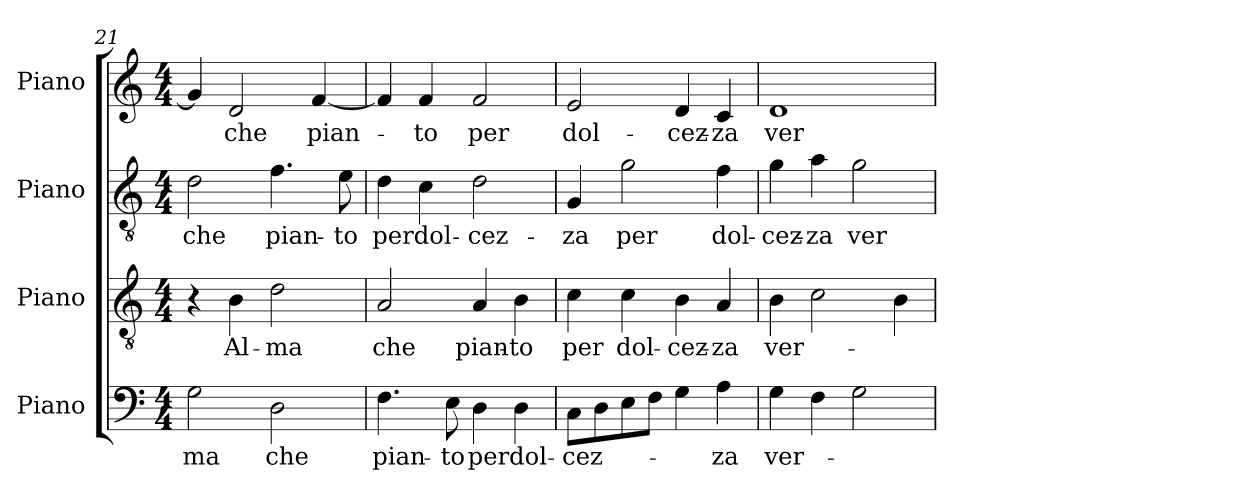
**kern	**text	**kern	**text	**kern	**text	**kern	**text
*part4	*part4	*part3	*part3	*part2	*part2	*part1	*part1
*staff4	*staff4	*staff3	*staff3	*staff2	*staff2	*staff1	*staff1
*I"Piano	*	*I"Piano	*	*I"Piano	*	*I"Piano	*
*I'Pno.	*	*I'Pno.	*	*I'Pno.	*	*I'Pno.	*
*clefF4	*	*clefGv2	*	*clefGv2	*	*clefG2	*
*	*	*ITrd7c12	*	*ITrd7c12	*	*	*
*k[]	*	*k[]	*	*k[]	*	*k[]	*
*C:	*	*C:	*	*C:	*	*C:	*
*M4/4	*	*M4/4	*	*M4/4	*	*M4/4	*
=21	=21	=21	=21	=21	=21	=21	=21
!	!LO:LY:b:color=#000000	!	!	!	!	!	!
!	!	!	!	!	!LO:LY:b:color=#000000	!	!
2Gi\	-ma	4r	.	2Di\	che	4gi/]	.
!	!	!	!LO:LY:b:color=#000000	!	!	!	!
!	!	!	!	!	!	!	!LO:LY:b:color=#000000
.	.	4BBi\	Al-	.	.	2di/	che
!	!LO:LY:b:color=#000000	!	!	!	!	!	!
!	!	!	!LO:LY:b:color=#000000	!	!	!	!
!	!	!	!	!	!LO:LY:b:color=#000000	!	!
2Di\	che	2Di\	-ma	4.Fi\	pian-	.	.
!	!	!	!	!	!	!	!LO:LY:b:color=#000000
.	.	.	.	.	.	[4fi/	pian-
!	!	!	!	!	!LO:LY:b:color=#000000	!	!
.	.	.	.	8Ei\	-to	.	.
=22	=22	=22	=22	=22	=22	=22	=22
!	!LO:LY:b:color=#000000	!	!	!	!	!	!
!	!	!	!LO:LY:b:color=#000000	!	!	!	!
!	!	!	!	!	!LO:LY:b:color=#000000	!	!
4.Fi\	pian-	2AAi/	che	4Di\	per	4fi/]	.
!	!	!	!	!	!LO:LY:b:color=#000000	!	!
!	!	!	!	!	!	!	!LO:LY:b:color=#000000
.	.	.	.	4Ci\	dol-	4fi/	-to
!	!LO:LY:b:color=#000000	!	!	!	!	!	!
8Ei\	-to	.	.	.	.	.	.
!	!LO:LY:b:color=#000000	!	!	!	!	!	!
!	!	!	!LO:LY:b:color=#000000	!	!	!	!
!	!	!	!	!	!LO:LY:b:color=#000000	!	!
!	!	!	!	!	!	!	!LO:LY:b:color=#000000
4Di\	per	4AAi/	pian-	2Di\	-cez-	2fi/	per
!	!LO:LY:b:color=#000000	!	!	!	!	!	!
!	!	!	!LO:LY:b:color=#000000	!	!	!	!
4Di\	dol-	4BBi\	-to	.	.	.	.
=23	=23	=23	=23	=23	=23	=23	=23
!	!LO:LY:b:color=#000000	!	!	!	!	!	!
!	!	!	!LO:LY:b:color=#000000	!	!	!	!
!	!	!	!	!	!LO:LY:b:color=#000000	!	!
!	!	!	!	!	!	!	!LO:LY:b:color=#000000
8Ci\L	-cez-	4Ci\	per	4GGi/	-za	2ei/	dol-
8Di\	.	.	.	.	.	.	.
!	!	!	!LO:LY:b:color=#000000	!	!	!	!
!	!	!	!	!	!LO:LY:b:color=#000000	!	!
8Ei\	.	4Ci\	dol-	2Gi\	per	.	.
8Fi\J	.	.	.	.	.	.	.
!	!	!	!LO:LY:b:color=#000000	!	!	!	!
!	!	!	!	!	!	!	!LO:LY:b:color=#000000
4Gi\	.	4BBi\	-cez-	.	.	4di/	-cez-
!	!LO:LY:b:color=#000000	!	!	!	!	!	!
!	!	!	!LO:LY:b:color=#000000	!	!	!	!
!	!	!	!	!	!LO:LY:b:color=#000000	!	!
!	!	!	!	!	!	!	!LO:LY:b:color=#000000
4Ai\	-za	4AAi/	-za	4Fi\	dol-	4ci/	-za
=24	=24	=24	=24	=24	=24	=24	=24
!	!LO:LY:b:color=#000000	!	!	!	!	!	!
!	!	!	!LO:LY:b:color=#000000	!	!	!	!
!	!	!	!	!	!LO:LY:b:color=#000000	!	!
!	!	!	!	!	!	!	!LO:LY:b:color=#000000
4Gi\	ver-	4BBi\	ver-	4Gi\	-cez-	1di	ver-
!	!	!	!	!	!LO:LY:b:color=#000000	!	!
4Fi\	.	2Ci\	.	4Ai\	-za	.	.
!	!	!	!	!	!LO:LY:b:color=#000000	!	!
2Gi\	.	.	.	2Gi\	ver-	.	.
.	.	4BBi\	.	.	.	.	.
=	=	=	=	=	=	=	=
*-	*-	*-	*-	*-	*-	*-	*-
